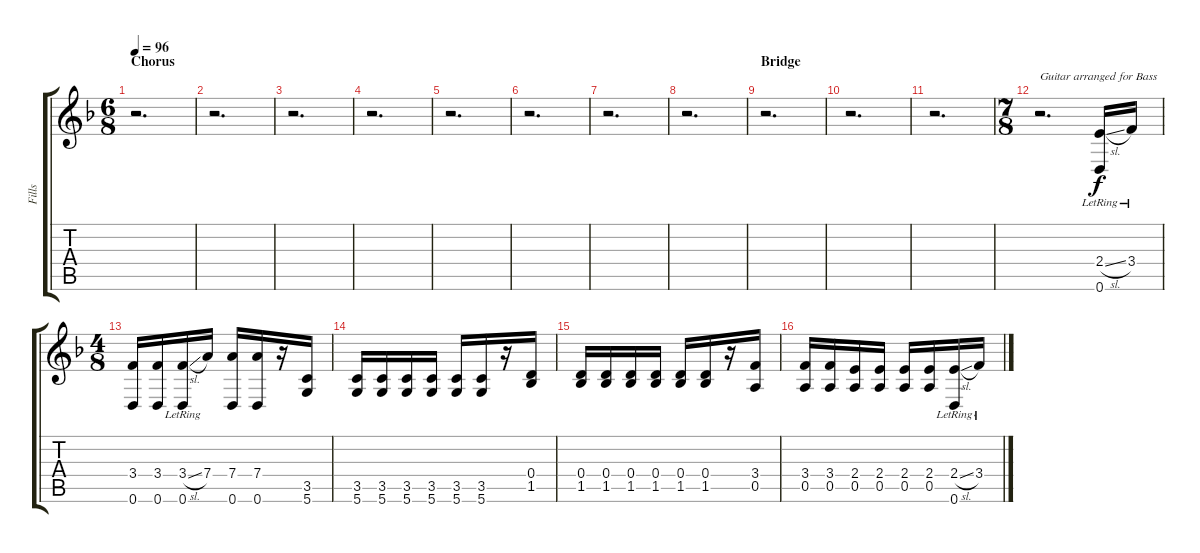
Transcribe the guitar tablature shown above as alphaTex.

\track ("Fills" "Fills") {instrument electricguitarjazz}
\staff {score tabs}
\tuning (E4 B3 G3 D3 A2 D2) {hide}
\ts (6 8)
\section ("" "Chorus")
\tempo 96
\clef g2
\ks f
r.2{d dy f} |
r.2{d} |
r.2{d} |
r.2{d} |
r.2{d} |
r.2{d} |
r.2{d} |
r.2{d} |
\section ("" "Bridge")
r.2{d} |
r.2{d} |
r.2{d} |
\ts (7 8)
r.2{d txt "Guitar arranged for Bass"} (2.4{sl} 0.6{lr}).16 3.4{lr}.16 |
\ts (4 8)
(3.4 0.6).16 (3.4 0.6).16 (3.4{sl} 0.6{lr}).16 7.4.16 (7.4 0.6).16 (7.4 0.6).16 r.16 (3.5 5.6).16 |
(3.5 5.6).16 (3.5 5.6).16 (3.5 5.6).16 (3.5 5.6).16 (3.5 5.6).16 (3.5 5.6).16 r.16 (0.4 1.5).16 |
(0.4 1.5).16 (0.4 1.5).16 (0.4 1.5).16 (0.4 1.5).16 (0.4 1.5).16 (0.4 1.5).16 r.16 (3.4 0.5).16 |
(3.4 0.5).16 (3.4 0.5).16 (2.4 0.5).16 (2.4 0.5).16 (2.4 0.5).16 (2.4 0.5).16 (2.4{sl} 0.6{lr}).16 3.4{lr}.16
